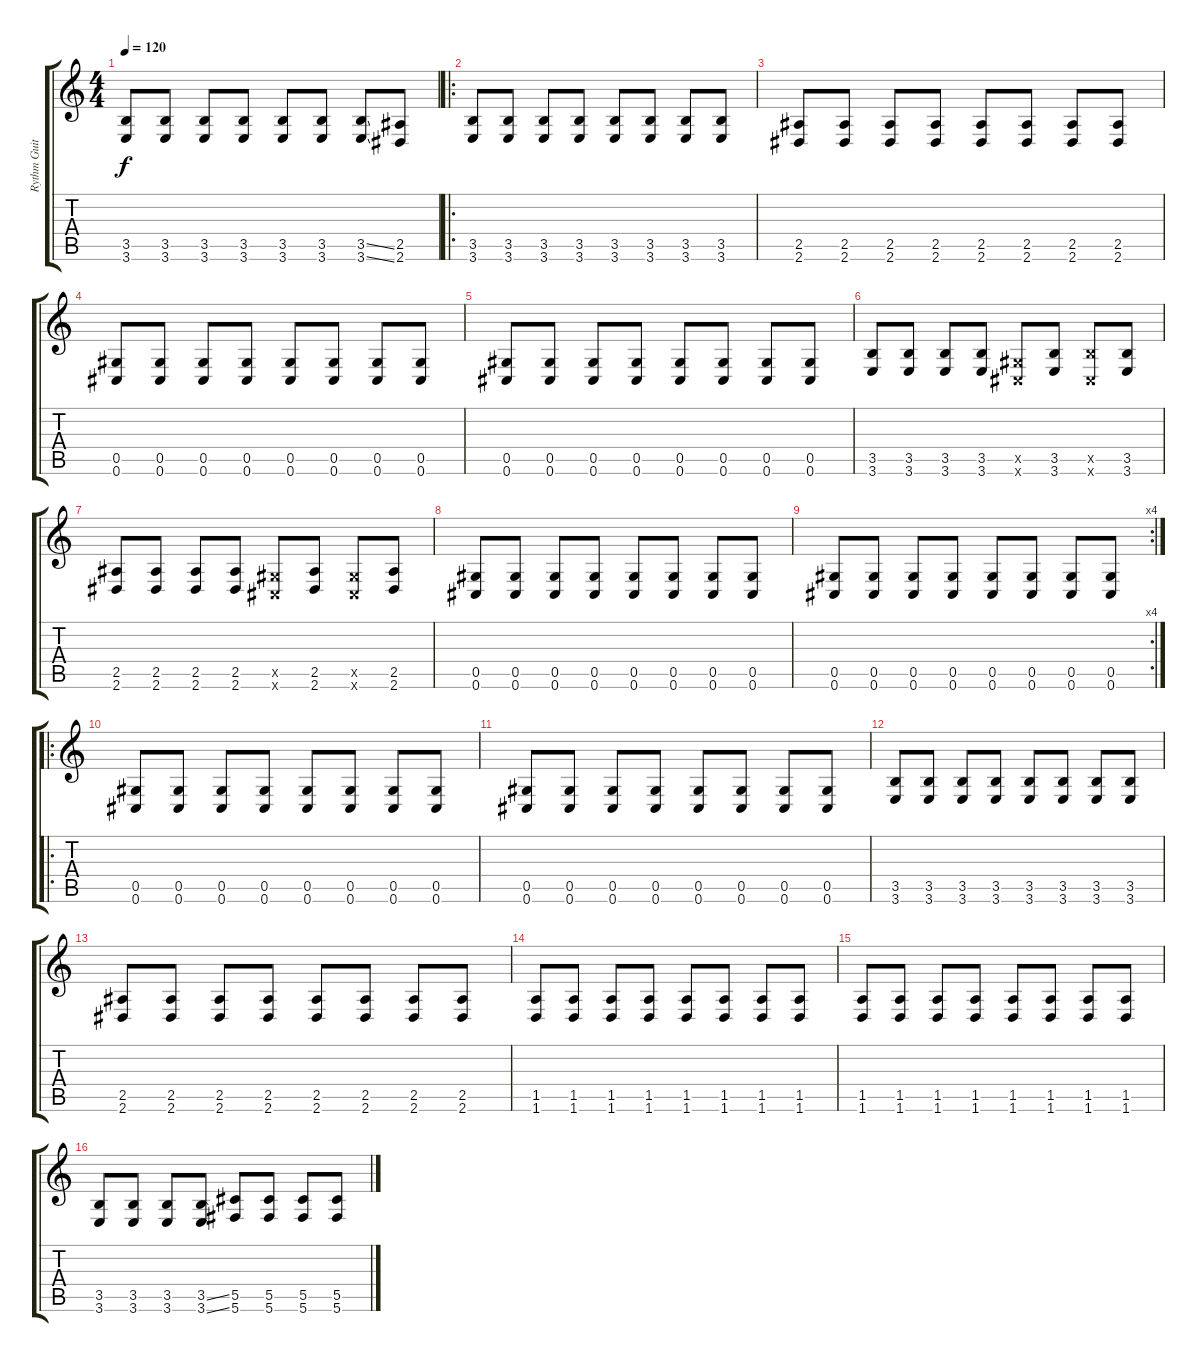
\track ("Rythm Guitar" "Rythm Guit") {instrument distortionguitar}
\staff {score tabs}
\tuning (Eb4 Bb3 Gb3 Db3 Ab2 Db2) {hide}
\ts (4 4)
\tempo 120
\clef g2
\ks c
(3.5 3.6).8{dy f} (3.5 3.6).8 (3.5 3.6).8 (3.5 3.6).8 (3.5 3.6).8 (3.5 3.6).8 (3.5{ss} 3.6{ss}).8 (2.5 2.6).8 |
\ro
(3.5 3.6).8 (3.5 3.6).8 (3.5 3.6).8 (3.5 3.6).8 (3.5 3.6).8 (3.5 3.6).8 (3.5 3.6).8 (3.5 3.6).8 |
(2.5 2.6).8 (2.5 2.6).8 (2.5 2.6).8 (2.5 2.6).8 (2.5 2.6).8 (2.5 2.6).8 (2.5 2.6).8 (2.5 2.6).8 |
(0.5 0.6).8 (0.5 0.6).8 (0.5 0.6).8 (0.5 0.6).8 (0.5 0.6).8 (0.5 0.6).8 (0.5 0.6).8 (0.5 0.6).8 |
(0.5 0.6).8 (0.5 0.6).8 (0.5 0.6).8 (0.5 0.6).8 (0.5 0.6).8 (0.5 0.6).8 (0.5 0.6).8 (0.5 0.6).8 |
(3.5 3.6).8 (3.5 3.6).8 (3.5 3.6).8 (3.5 3.6).8 (0.5{x} 0.6{x}).8 (3.5 3.6).8 (3.5{x} 0.6{x}).8 (3.5 3.6).8 |
(2.5 2.6).8 (2.5 2.6).8 (2.5 2.6).8 (2.5 2.6).8 (0.5{x} 0.6{x}).8 (2.5 2.6).8 (0.5{x} 0.6{x}).8 (2.5 2.6).8 |
(0.5 0.6).8 (0.5 0.6).8 (0.5 0.6).8 (0.5 0.6).8 (0.5 0.6).8 (0.5 0.6).8 (0.5 0.6).8 (0.5 0.6).8 |
\rc 4
(0.5 0.6).8 (0.5 0.6).8 (0.5 0.6).8 (0.5 0.6).8 (0.5 0.6).8 (0.5 0.6).8 (0.5 0.6).8 (0.5 0.6).8 |
\ro
(0.5 0.6).8 (0.5 0.6).8 (0.5 0.6).8 (0.5 0.6).8 (0.5 0.6).8 (0.5 0.6).8 (0.5 0.6).8 (0.5 0.6).8 |
(0.5 0.6).8 (0.5 0.6).8 (0.5 0.6).8 (0.5 0.6).8 (0.5 0.6).8 (0.5 0.6).8 (0.5 0.6).8 (0.5 0.6).8 |
(3.5 3.6).8 (3.5 3.6).8 (3.5 3.6).8 (3.5 3.6).8 (3.5 3.6).8 (3.5 3.6).8 (3.5 3.6).8 (3.5 3.6).8 |
(2.5 2.6).8 (2.5 2.6).8 (2.5 2.6).8 (2.5 2.6).8 (2.5 2.6).8 (2.5 2.6).8 (2.5 2.6).8 (2.5 2.6).8 |
(1.5 1.6).8 (1.5 1.6).8 (1.5 1.6).8 (1.5 1.6).8 (1.5 1.6).8 (1.5 1.6).8 (1.5 1.6).8 (1.5 1.6).8 |
(1.5 1.6).8 (1.5 1.6).8 (1.5 1.6).8 (1.5 1.6).8 (1.5 1.6).8 (1.5 1.6).8 (1.5 1.6).8 (1.5 1.6).8 |
(3.5 3.6).8 (3.5 3.6).8 (3.5 3.6).8 (3.5{ss} 3.6{ss}).8 (5.5 5.6).8 (5.5 5.6).8 (5.5 5.6).8 (5.5 5.6).8
